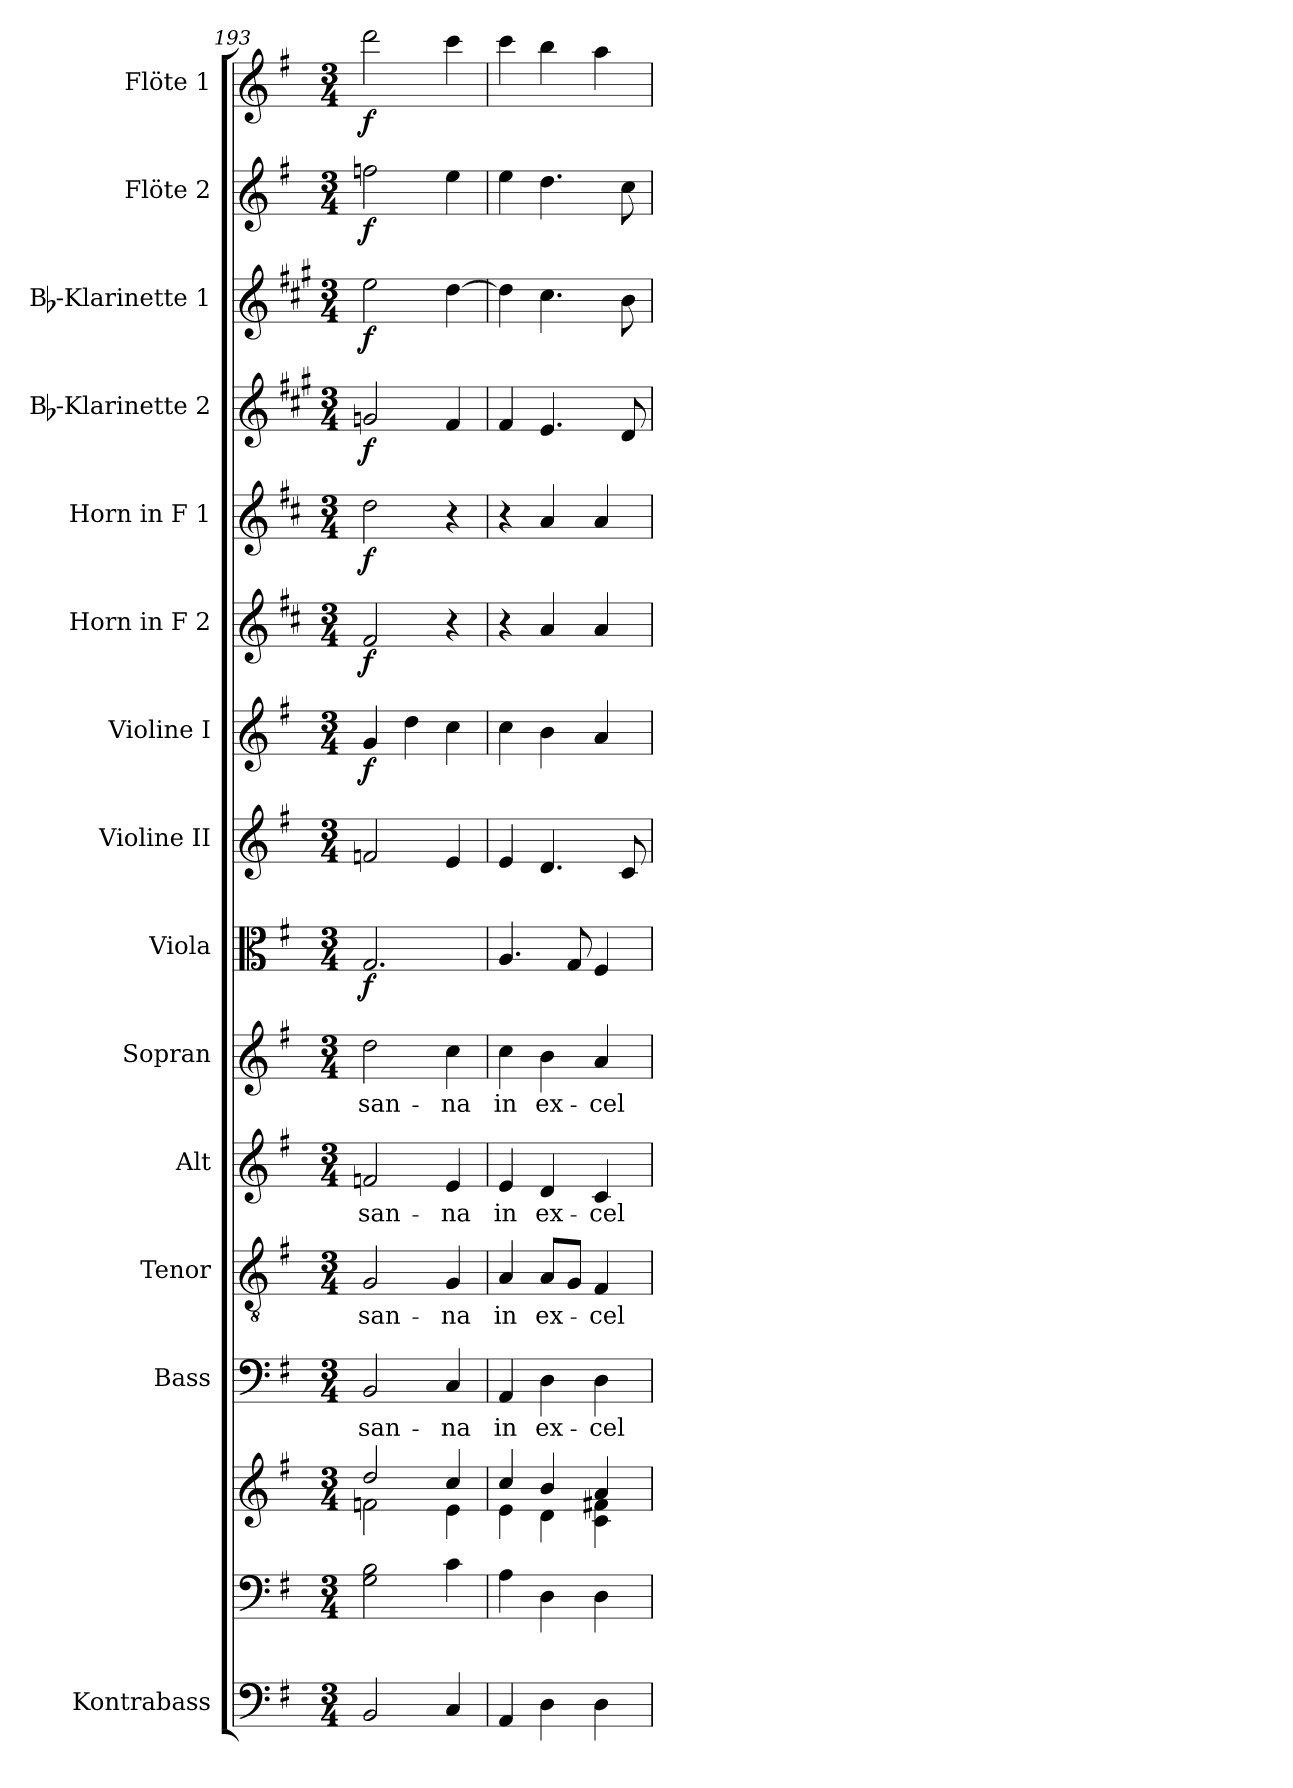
**kern	**kern	**kern	**kern	**text	**kern	**text	**kern	**text	**kern	**text	**kern	**dynam	**kern	**kern	**dynam	**kern	**dynam	**kern	**dynam	**kern	**dynam	**kern	**dynam	**kern	**dynam	**kern	**dynam
*part15	*part14	*part14	*part13	*part13	*part12	*part12	*part11	*part11	*part10	*part10	*part9	*part9	*part8	*part7	*part7	*part6	*part6	*part5	*part5	*part4	*part4	*part3	*part3	*part2	*part2	*part1	*part1
*staff16	*staff15	*staff14	*staff13	*staff13	*staff12	*staff12	*staff11	*staff11	*staff10	*staff10	*staff9	*staff9	*staff8	*staff7	*staff7	*staff6	*staff6	*staff5	*staff5	*staff4	*staff4	*staff3	*staff3	*staff2	*staff2	*staff1	*staff1
*I"Kontrabass	*	*	*I"Bass	*	*I"Tenor	*	*I"Alt	*	*I"Sopran	*	*I"Viola	*	*I"Violine II	*I"Violine I	*	*I"Horn in F 2	*	*I"Horn in F 1	*	*I"Bb-Klarinette 2	*	*I"Bb-Klarinette 1	*	*I"Flöte 2	*	*I"Flöte 1	*
*I'Kb.	*	*	*I'B.	*	*I'T.	*	*I'A.	*	*I'S.	*	*I'Vla.	*	*I'Vl. II	*I'Vl. I	*	*I'Horn 2	*	*I'Horn 1	*	*I'Bb Kl. 2	*	*I'Bb Kl. 1	*	*I'Fl. 2	*	*I'Fl. 1	*
*clefF4	*clefF4	*clefG2	*clefF4	*	*clefGv2	*	*clefG2	*	*clefG2	*	*clefC3	*	*clefG2	*clefG2	*	*clefG2	*	*clefG2	*	*clefG2	*	*clefG2	*	*clefG2	*	*clefG2	*
*ITrd7c12	*	*	*	*	*	*	*	*	*	*	*	*	*	*	*	*ITrd4c7	*	*ITrd4c7	*	*ITrd1c2	*	*ITrd1c2	*	*	*	*	*
*k[f#]	*k[f#]	*k[f#]	*k[f#]	*	*k[f#]	*	*k[f#]	*	*k[f#]	*	*k[f#]	*	*k[f#]	*k[f#]	*	*k[f#]	*	*k[f#]	*	*k[f#]	*	*k[f#]	*	*k[f#]	*	*k[f#]	*
*G:	*G:	*G:	*G:	*	*G:	*	*G:	*	*G:	*	*G:	*	*G:	*G:	*	*G:	*	*G:	*	*G:	*	*G:	*	*G:	*	*G:	*
*M3/4	*M3/4	*M3/4	*M3/4	*	*M3/4	*	*M3/4	*	*M3/4	*	*M3/4	*	*M3/4	*M3/4	*	*M3/4	*	*M3/4	*	*M3/4	*	*M3/4	*	*M3/4	*	*M3/4	*
=193	=193	=193	=193	=193	=193	=193	=193	=193	=193	=193	=193	=193	=193	=193	=193	=193	=193	=193	=193	=193	=193	=193	=193	=193	=193	=193	=193
*	*	*^	*	*	*	*	*	*	*	*	*	*	*	*	*	*	*	*	*	*	*	*	*	*	*	*	*
!	!	!	!	!	!LO:LY:b	!	!LO:LY:b	!	!LO:LY:b	!	!LO:LY:b	!	!LO:DY:b	!	!	!LO:DY:b	!	!LO:DY:b	!	!LO:DY:b	!	!LO:DY:b	!	!LO:DY:b	!	!LO:DY:b	!	!LO:DY:b
2BBB/	2G\ 2B\	2dd/	2fn\	2BB/	-san-	2G/	-san-	2fn/	-san-	2dd\	-san-	2.G/	f	2fn/	4g/	f	2B/	f	2g\	f	2fn/	f	2dd\	f	2ffn\	f	2ddd\	f
.	.	.	.	.	.	.	.	.	.	.	.	.	.	.	4dd\	.	.	.	.	.	.	.	.	.	.	.	.	.
!	!	!	!	!	!LO:LY:b	!	!LO:LY:b	!	!LO:LY:b	!	!LO:LY:b	!	!	!	!	!	!	!	!	!	!	!	!	!	!	!	!	!
4CC/	4c\	4cc/	4e\	4C/	-na	4G/	-na	4e/	-na	4cc\	-na	.	.	4e/	4cc\	.	4r	.	4r	.	4e/	.	[4cc\	.	4ee\	.	4ccc\	.
=194	=194	=194	=194	=194	=194	=194	=194	=194	=194	=194	=194	=194	=194	=194	=194	=194	=194	=194	=194	=194	=194	=194	=194	=194	=194	=194	=194	=194
!	!	!	!	!	!LO:LY:b	!	!LO:LY:b	!	!LO:LY:b	!	!LO:LY:b	!	!	!	!	!	!	!	!	!	!	!	!	!	!	!	!	!
4AAA/	4A\	4cc/	4e\	4AA/	in	4A/	in	4e/	in	4cc\	in	4.A/	.	4e/	4cc\	.	4r	.	4r	.	4e/	.	4cc\]	.	4ee\	.	4ccc\	.
!	!	!	!	!	!LO:LY:b	!	!LO:LY:b	!	!LO:LY:b	!	!LO:LY:b	!	!	!	!	!	!	!	!	!	!	!	!	!	!	!	!	!
4DD\	4D\	4b/	4d\	4D\	ex-	8A/L	ex-	4d/	ex-	4b\	ex-	.	.	4.d/	4b\	.	4d/	.	4d/	.	4.d/	.	4.b\	.	4.dd\	.	4bb\	.
.	.	.	.	.	.	8G/J	.	.	.	.	.	8G/	.	.	.	.	.	.	.	.	.	.	.	.	.	.	.	.
!	!	!	!	!	!LO:LY:b	!	!LO:LY:b	!	!LO:LY:b	!	!LO:LY:b	!	!	!	!	!	!	!	!	!	!	!	!	!	!	!	!	!
4DD\	4D\	4a/	4c\ 4f#X\	4D\	-cel-	4F#/	-cel-	4c/	-cel-	4a/	-cel-	4F#/	.	.	4a/	.	4d/	.	4d/	.	.	.	.	.	.	.	4aa\	.
.	.	.	.	.	.	.	.	.	.	.	.	.	.	8c/	.	.	.	.	.	.	8c/	.	8a\	.	8cc\	.	.	.
*	*	*v	*v	*	*	*	*	*	*	*	*	*	*	*	*	*	*	*	*	*	*	*	*	*	*	*	*	*
=	=	=	=	=	=	=	=	=	=	=	=	=	=	=	=	=	=	=	=	=	=	=	=	=	=	=	=
*-	*-	*-	*-	*-	*-	*-	*-	*-	*-	*-	*-	*-	*-	*-	*-	*-	*-	*-	*-	*-	*-	*-	*-	*-	*-	*-	*-
